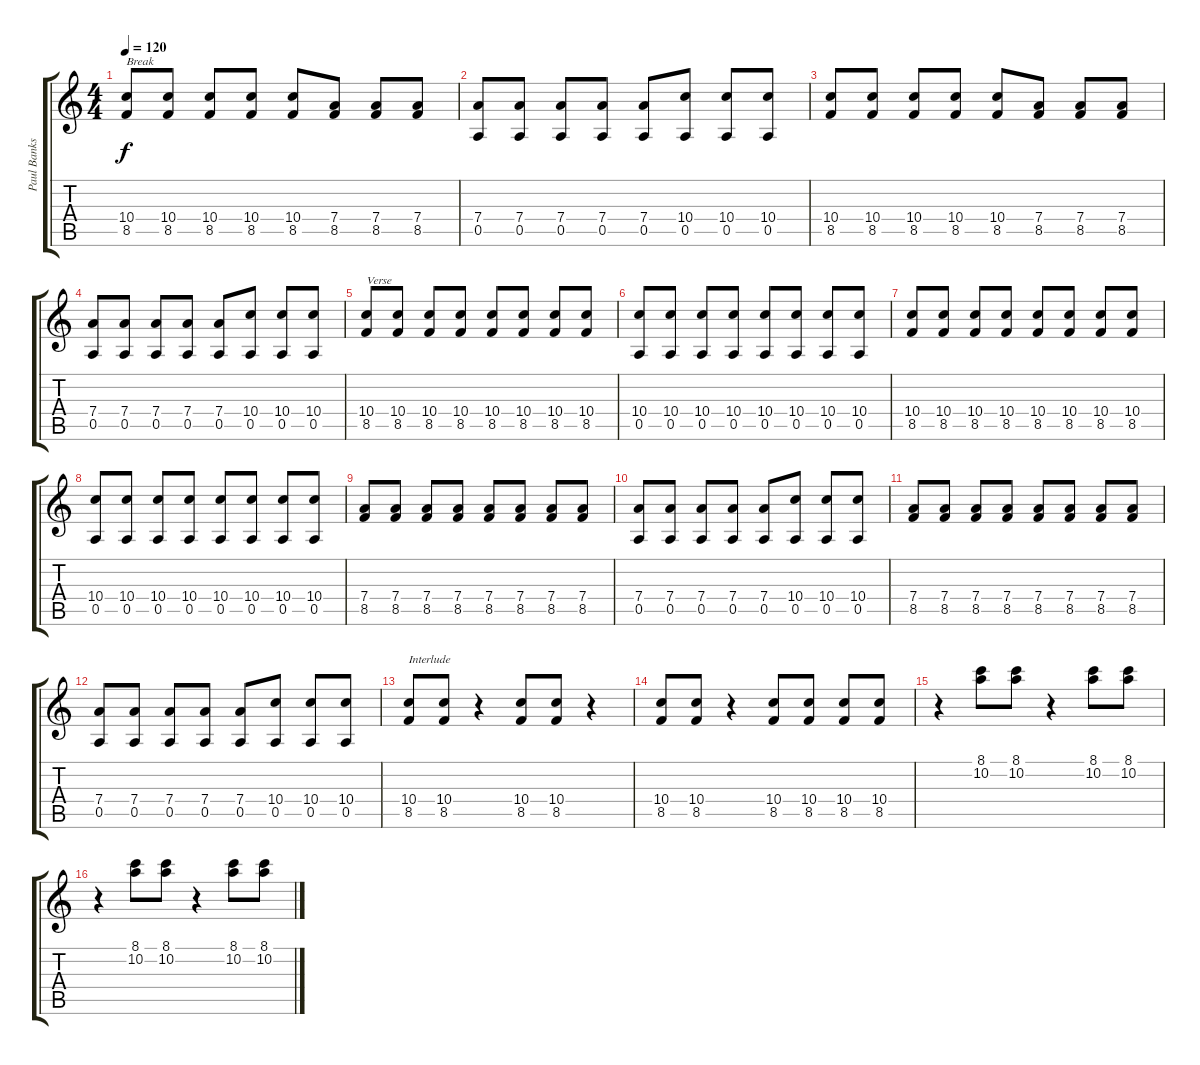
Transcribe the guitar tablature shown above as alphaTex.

\track ("Paul Banks" "Paul Banks") {instrument overdrivenguitar}
\staff {score tabs}
\tuning (E4 B3 G3 D3 A2 E2) {hide}
\ts (4 4)
\tempo 120
\clef g2
\ks c
(10.4 8.5).8{txt "Break" dy f} (10.4 8.5).8 (10.4 8.5).8 (10.4 8.5).8 (10.4 8.5).8 (7.4 8.5).8 (7.4 8.5).8 (7.4 8.5).8 |
(7.4 0.5).8 (7.4 0.5).8 (7.4 0.5).8 (7.4 0.5).8 (7.4 0.5).8 (10.4 0.5).8 (10.4 0.5).8 (10.4 0.5).8 |
(10.4 8.5).8 (10.4 8.5).8 (10.4 8.5).8 (10.4 8.5).8 (10.4 8.5).8 (7.4 8.5).8 (7.4 8.5).8 (7.4 8.5).8 |
(7.4 0.5).8 (7.4 0.5).8 (7.4 0.5).8 (7.4 0.5).8 (7.4 0.5).8 (10.4 0.5).8 (10.4 0.5).8 (10.4 0.5).8 |
(10.4 8.5).8{txt "Verse"} (10.4 8.5).8 (10.4 8.5).8 (10.4 8.5).8 (10.4 8.5).8 (10.4 8.5).8 (10.4 8.5).8 (10.4 8.5).8 |
(10.4 0.5).8 (10.4 0.5).8 (10.4 0.5).8 (10.4 0.5).8 (10.4 0.5).8 (10.4 0.5).8 (10.4 0.5).8 (10.4 0.5).8 |
(10.4 8.5).8 (10.4 8.5).8 (10.4 8.5).8 (10.4 8.5).8 (10.4 8.5).8 (10.4 8.5).8 (10.4 8.5).8 (10.4 8.5).8 |
(10.4 0.5).8 (10.4 0.5).8 (10.4 0.5).8 (10.4 0.5).8 (10.4 0.5).8 (10.4 0.5).8 (10.4 0.5).8 (10.4 0.5).8 |
(7.4 8.5).8 (7.4 8.5).8 (7.4 8.5).8 (7.4 8.5).8 (7.4 8.5).8 (7.4 8.5).8 (7.4 8.5).8 (7.4 8.5).8 |
(7.4 0.5).8 (7.4 0.5).8 (7.4 0.5).8 (7.4 0.5).8 (7.4 0.5).8 (10.4 0.5).8 (10.4 0.5).8 (10.4 0.5).8 |
(7.4 8.5).8 (7.4 8.5).8 (7.4 8.5).8 (7.4 8.5).8 (7.4 8.5).8 (7.4 8.5).8 (7.4 8.5).8 (7.4 8.5).8 |
(7.4 0.5).8 (7.4 0.5).8 (7.4 0.5).8 (7.4 0.5).8 (7.4 0.5).8 (10.4 0.5).8 (10.4 0.5).8 (10.4 0.5).8 |
(10.4 8.5).8{txt "Interlude"} (10.4 8.5).8 r.4 (10.4 8.5).8 (10.4 8.5).8 r.4 |
(10.4 8.5).8 (10.4 8.5).8 r.4 (10.4 8.5).8 (10.4 8.5).8 (10.4 8.5).8 (10.4 8.5).8 |
r.4 (8.1 10.2).8 (8.1 10.2).8 r.4 (8.1 10.2).8 (8.1 10.2).8 |
r.4 (8.1 10.2).8 (8.1 10.2).8 r.4 (8.1 10.2).8 (8.1 10.2).8
